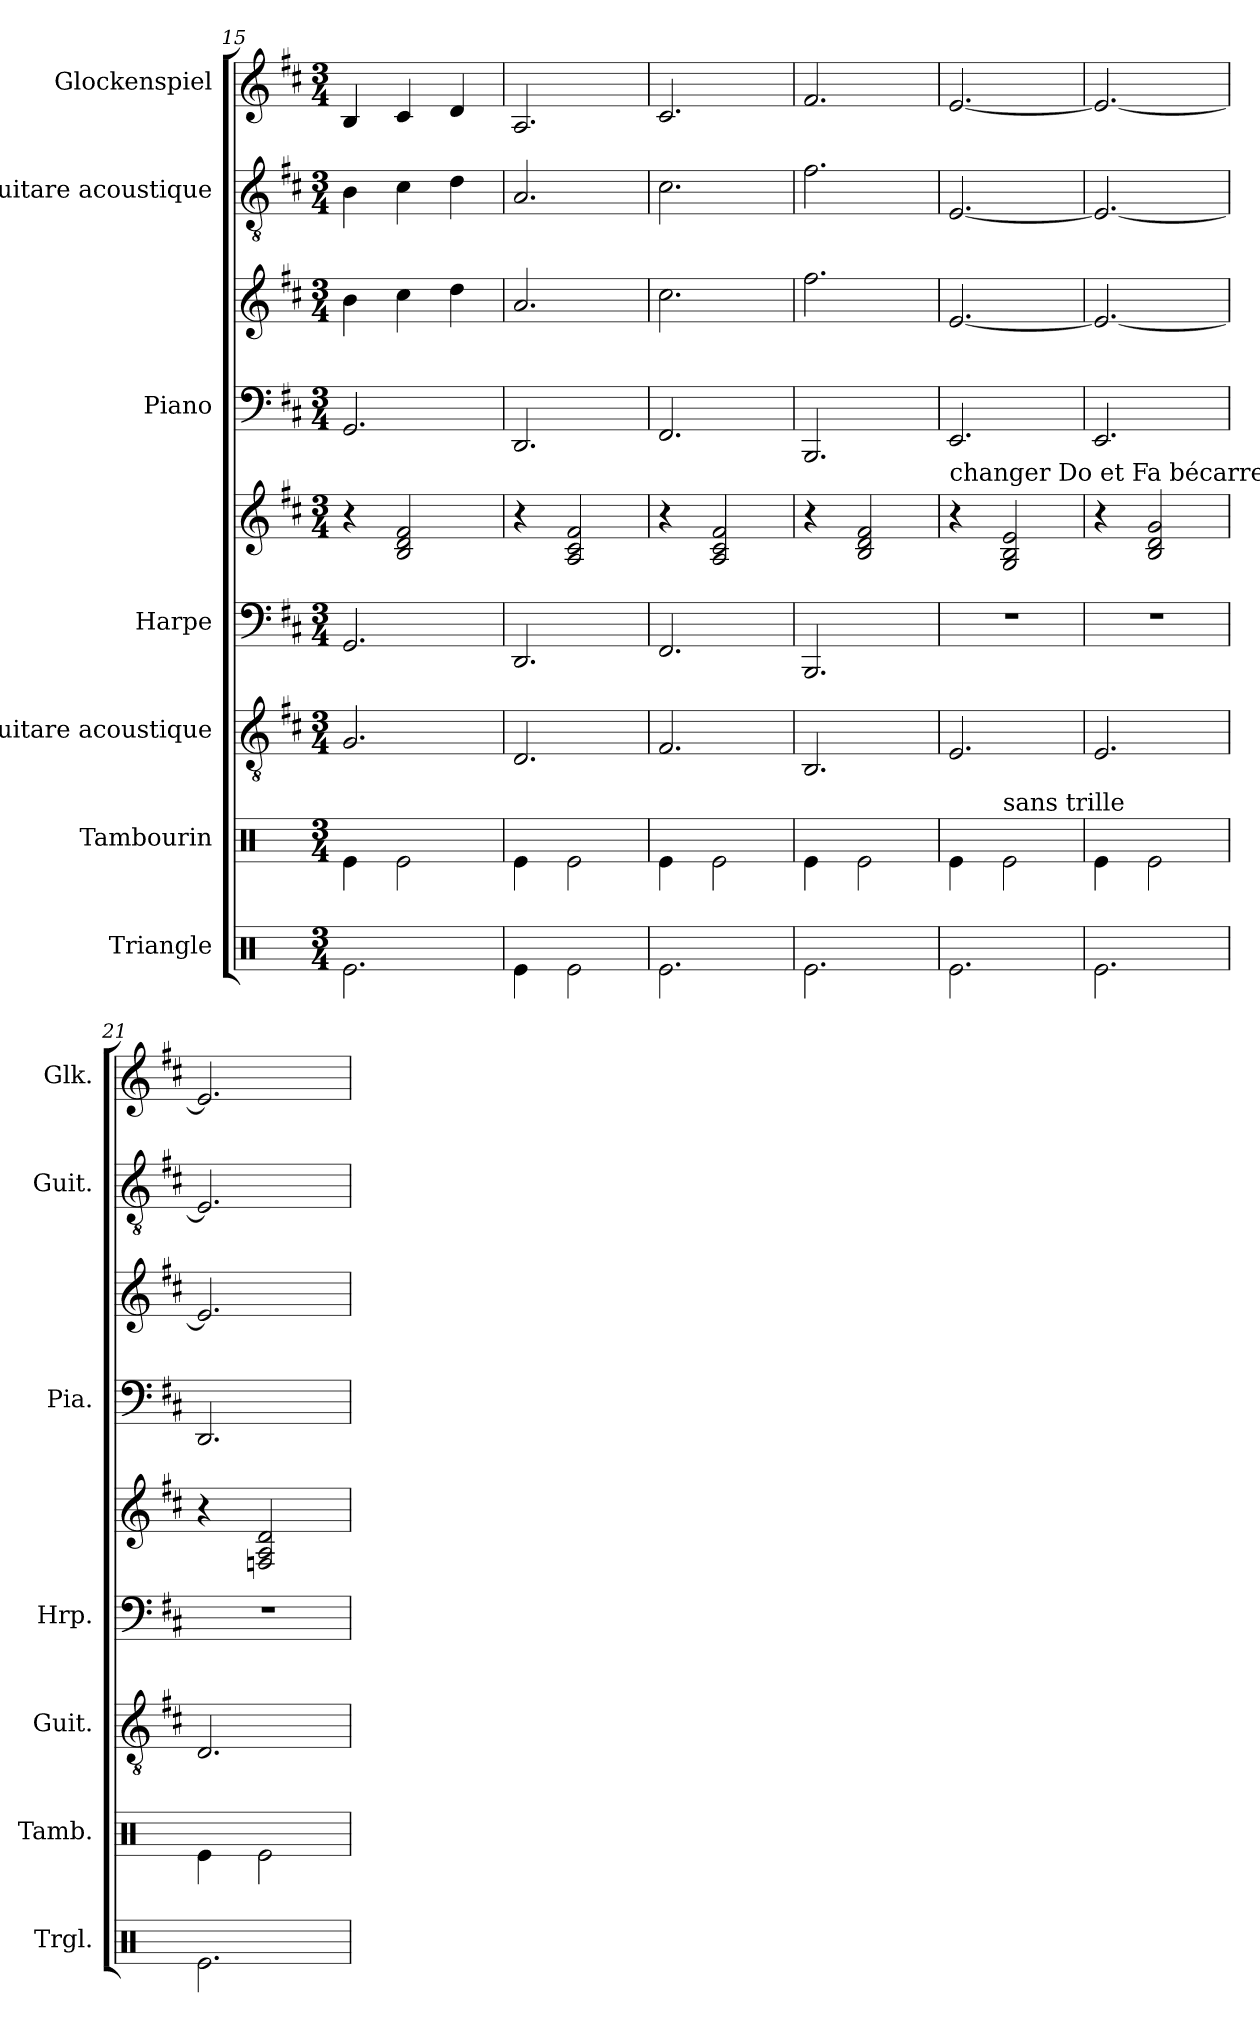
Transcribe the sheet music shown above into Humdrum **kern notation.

**kern	**kern	**kern	**kern	**kern	**kern	**kern	**kern	**kern
*part7	*part6	*part5	*part4	*part4	*part3	*part3	*part2	*part1
*staff9	*staff8	*staff7	*staff6	*staff5	*staff4	*staff3	*staff2	*staff1
*I"Triangle	*I"Tambourin	*I"Guitare acoustique	*I"Harpe	*	*I"Piano	*	*I"Guitare acoustique	*I"Glockenspiel
*I'Trgl.	*I'Tamb.	*I'Guit.	*I'Hrp.	*	*I'Pia.	*	*I'Guit.	*I'Glk.
*clefX	*clefX	*clefGv2	*clefF4	*clefG2	*clefF4	*clefG2	*clefGv2	*clefG2
*	*	*	*	*	*	*	*	*ITrd-14c-24
*k[]	*k[]	*k[f#c#]	*k[f#c#]	*k[f#c#]	*k[f#c#]	*k[f#c#]	*k[f#c#]	*k[f#c#]
*M3/4	*M3/4	*M3/4	*M3/4	*M3/4	*M3/4	*M3/4	*M3/4	*M3/4
=15	=15	=15	=15	=15	=15	=15	=15	=15
2.Re\	4Re\	2.G/	2.GG/	4r	2.GG/	4b\	4B\	4bb/
.	2Re\	.	.	2B/ 2d/ 2f#/	.	4cc#\	4c#\	4ccc#/
.	.	.	.	.	.	4dd\	4d\	4ddd/
=16	=16	=16	=16	=16	=16	=16	=16	=16
4Re\	4Re\	2.D/	2.DD/	4r	2.DD/	2.a/	2.A/	2.aa/
2Re\	2Re\	.	.	2A/ 2c#/ 2f#/	.	.	.	.
=17	=17	=17	=17	=17	=17	=17	=17	=17
2.Re\	4Re\	2.F#/	2.FF#/	4r	2.FF#/	2.cc#\	2.c#\	2.ccc#/
.	2Re\	.	.	2A/ 2c#/ 2f#/	.	.	.	.
=18	=18	=18	=18	=18	=18	=18	=18	=18
2.Re\	4Re\	2.BB/	2.BBB/	4r	2.BBB/	2.ff#\	2.f#\	2.fff#/
.	2Re\	.	.	2B/ 2d/ 2f#/	.	.	.	.
=19	=19	=19	=19	=19	=19	=19	=19	=19
!	!	!	!	!LO:TX:a:t=changer Do et Fa bécarre	!	!	!	!
2.Re\	4Re\	2.E/	2.r	4r	2.EE/	[2.e/	[2.E/	[2.eee/
!	!LO:TX:a:t=sans trille	!	!	!	!	!	!	!
.	2Re\	.	.	2G/ 2B/ 2e/	.	.	.	.
=20	=20	=20	=20	=20	=20	=20	=20	=20
2.Re\	4Re\	2.E/	2.r	4r	2.EE/	2.e/_	2.E/_	2.eee/_
.	2Re\	.	.	2B/ 2d/ 2g/	.	.	.	.
!!LO:PB:g=z
=21	=21	=21	=21	=21	=21	=21	=21	=21
2.Re\	4Re\	2.D/	2.r	4r	2.DD/	2.e/]	2.E/]	2.eee/]
.	2Re\	.	.	2Fn/ 2A/ 2d/	.	.	.	.
=	=	=	=	=	=	=	=	=
*-	*-	*-	*-	*-	*-	*-	*-	*-
